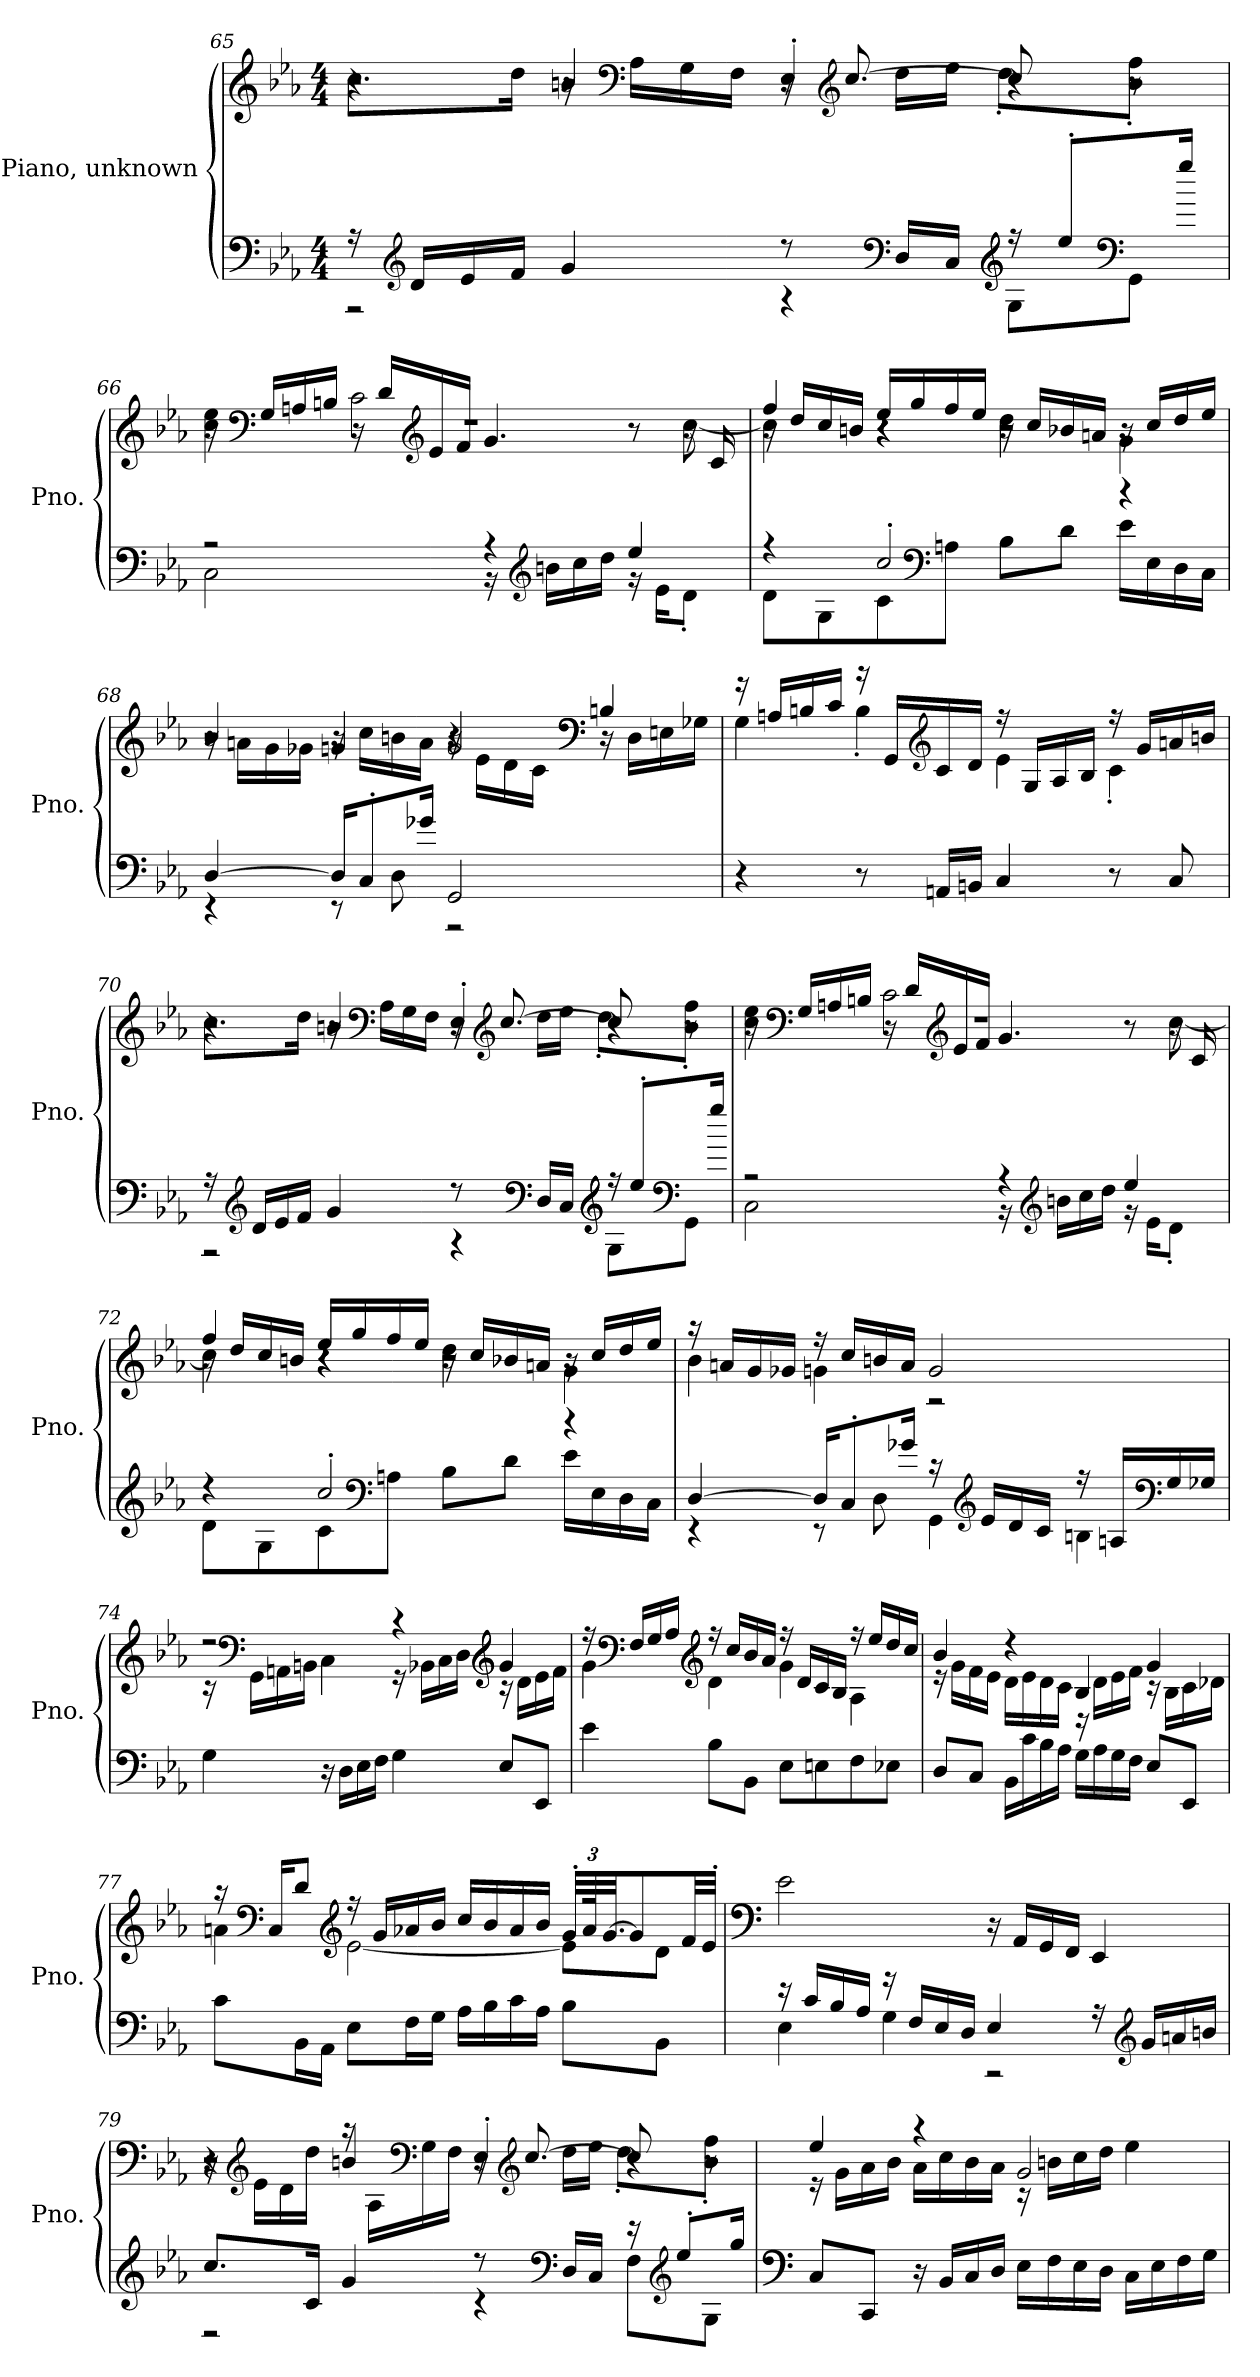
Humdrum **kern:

**kern	**kern
*part1	*part1
*staff2	*staff1
*I"Piano, unknown	*
*I'Pno.	*
*clefF4	*clefG2
*k[b-e-a-]	*k[b-e-a-]
*M4/4	*M4/4
=65	=65
*^	*^
*	*	*	*^
16r	2r	2r	8.cc\L	4r
*clefG2	*	*	*	*
16d/LL	.	.	.	.
16e-/	.	.	.	.
16f/JJ	.	.	16dd\Jk	.
4g/	.	.	16r	4bn/
*	*	*clefF4	*	*
.	.	.	16A-\LL	.
.	.	.	16G\	.
.	.	.	16F\JJ	.
8r	4r	16r	8r	4E-'/
*	*	*clefG2	*	*
.	.	[8.cc/	.	.
*clefF4	*	*	*	*
16D/LL	.	.	16dd\LL	.
16C/JJ	.	.	16ee-\JJ	.
*clefG2	*	*	*	*
16r	8G\L	8cc/]	8dd'\L	4r
8ee-'/L	.	.	.	.
*clefF4	*	*	*	*
.	8GG\J	8r	8b\' 8ff\'J	.
16gg/Jk	.	.	.	.
!!LO:LB:g=z	!!	!!
=66	=66	=66	=66	=66
2r	2C\	1r	4cc\ 4ee-\	16r
*	*	*clefF4	*	*
.	.	.	.	16G/LL
.	.	.	.	16An/
.	.	.	.	16Bn/JJ
.	.	.	2c\	16r
.	.	.	.	16d/LL
*	*	*clefG2	*	*
.	.	.	.	16e-/
.	.	.	.	16f/JJ
4r	16r	.	.	4.g/
*clefG2	*	*	*	*
.	16bn\LL	.	.	.
.	16cc\	.	.	.
.	16dd\JJ	.	.	.
4ee-/	16r	.	8r	.
.	16e-\KL	.	.	.
.	8d'\J	.	[8cc\	16r
.	.	.	.	16c/
=67	=67	=67	=67	=67
4r	8d\L	4ff/	4cc\]	16r
.	.	.	.	16dd/LL
.	8G\	.	.	16cc/
.	.	.	.	16bn/JJ
2cc'/	8c\	4r	4r	16ee-/LL
.	.	.	.	16gg/
*clefF4	*	*	*	*
.	8An\J	.	.	16ff/
.	.	.	.	16ee-/JJ
.	8B-\L	2r	4dd\	16r
.	.	.	.	16cc/LL
.	8d\J	.	.	16b-X/
.	.	.	.	16an/JJ
4r	16e-\LL	.	4g\	16r
.	16E-\	.	.	16cc/LL
.	16D\	.	.	16dd/
.	16C\JJ	.	.	16ee-/JJ
!!LO:LB:g=z	!!	!!
=68	=68	=68	=68	=68
[4D/	4r	4b-/	16r	2r
.	.	.	16an\LL	.
.	.	.	16g\	.
.	.	.	16g-X\JJ	.
16D/KL]	8r	4gn/	16r	.
8C'/	.	.	16cc\LL	.
.	8D\	.	16bn\	.
16g-X/Jk	.	.	16a\JJ	.
2GG/	2r	2g/	16r	4r
.	.	.	16e-\LL	.
.	.	.	16d\	.
.	.	.	16c\JJ	.
*	*	*clefF4	*	*
.	.	.	16r	4Bn/
.	.	.	16D\LL	.
.	.	.	16En\	.
.	.	.	16G-X\JJ	.
*v	*v	*	*	*
*	*	*v	*v
=69	=69	=69
4r	16r	4G\
.	16An/LL	.
.	16Bn/	.
.	16c/JJ	.
8r	16r	4B'\
.	16GG/LL	.
*	*clefG2	*
16AAn/LL	16c/	.
16BBn/JJ	16d/JJ	.
4C/	16r	4e-\
.	16G/LL	.
.	16A/	.
.	16B/JJ	.
8r	16r	4c'\
.	16g/LL	.
8C/	16an/	.
.	16bn/JJ	.
!!LO:PB:g=z
=70	=70	=70
*^	*	*^
16r	2r	2r	8.cc\L	4r
*clefG2	*	*	*	*
16d/LL	.	.	.	.
16e-/	.	.	.	.
16f/JJ	.	.	16dd\Jk	.
4g/	.	.	16r	4bn/
*	*	*clefF4	*	*
.	.	.	16A-\LL	.
.	.	.	16G\	.
.	.	.	16F\JJ	.
8r	4r	16r	8r	4E-'/
*	*	*clefG2	*	*
.	.	[8.cc/	.	.
*clefF4	*	*	*	*
16D/LL	.	.	16dd\LL	.
16C/JJ	.	.	16ee-\JJ	.
*clefG2	*	*	*	*
16r	8G\L	8cc/]	8dd'\L	4r
8ee-'/L	.	.	.	.
*clefF4	*	*	*	*
.	8GG\J	8r	8b\' 8ff\'J	.
16gg/Jk	.	.	.	.
!!LO:LB:g=z	!!	!!
=71	=71	=71	=71	=71
2r	2C\	1r	4cc\ 4ee-\	16r
*	*	*clefF4	*	*
.	.	.	.	16G/LL
.	.	.	.	16An/
.	.	.	.	16Bn/JJ
.	.	.	2c\	16r
.	.	.	.	16d/LL
*	*	*clefG2	*	*
.	.	.	.	16e-/
.	.	.	.	16f/JJ
4r	16r	.	.	4.g/
*clefG2	*	*	*	*
.	16bn\LL	.	.	.
.	16cc\	.	.	.
.	16dd\JJ	.	.	.
4ee-/	16r	.	8r	.
.	16e-\KL	.	.	.
.	8d'\J	.	[8cc\	16r
.	.	.	.	16c/
=72	=72	=72	=72	=72
4r	8d\L	4ff/	4cc\]	16r
.	.	.	.	16dd/LL
.	8G\	.	.	16cc/
.	.	.	.	16bn/JJ
2cc'/	8c\	4r	4r	16ee-/LL
.	.	.	.	16gg/
*clefF4	*	*	*	*
.	8An\J	.	.	16ff/
.	.	.	.	16ee-/JJ
.	8B-\L	2r	4dd\	16r
.	.	.	.	16cc/LL
.	8d\J	.	.	16b-X/
.	.	.	.	16an/JJ
4r	16e-\LL	.	4g\	16r
.	16E-\	.	.	16cc/LL
.	16D\	.	.	16dd/
.	16C\JJ	.	.	16ee-/JJ
*	*	*	*v	*v
!!LO:LB:g=z
=73	=73	=73	=73
[4D/	4r	16r	4b-\
.	.	16an/LL	.
.	.	16g/	.
.	.	16g-X/JJ	.
16D/KL]	8r	16r	4gn\
8C'/	.	16cc/LL	.
.	8D\	16bn/	.
16g-X/Jk	.	16a/JJ	.
16r	4GG\	2g/	2r
*clefG2	*	*	*
16e-/LL	.	.	.
16d/	.	.	.
16c/JJ	.	.	.
16r	4Bn\	.	.
16An/LL	.	.	.
*clefF4	*	*	*
16G/	.	.	.
16G-X/JJ	.	.	.
*v	*v	*	*
!!LO:LB:g=z	!!
=74	=74	=74
4G\	2r	16r
*	*clefF4	*
.	.	16GG\LL
.	.	16AAn\
.	.	16BBn\JJ
16r	.	4C\
16D\LL	.	.
16E-\	.	.
16F\JJ	.	.
4G\	4r	16r
.	.	16BB-X\LL
.	.	16C\
.	.	16D\JJ
*	*clefG2	*
8E-/L	4g/	16r
.	.	16d\LL
8EE-/J	.	16e-\
.	.	16f\JJ
=75	=75	=75
4e-\	16r	4g\
*	*clefF4	*
.	16F/LL	.
.	16G/	.
.	16A-/JJ	.
*	*clefG2	*
8B-\L	16r	4d\
.	16cc/LL	.
8BB-\J	16b-/	.
.	16a-/JJ	.
8E-\L	16r	4g\
.	16d/LL	.
8En\	16c/	.
.	16B-/JJ	.
8F\	16r	4A-\
.	16ee-/LL	.
8E-X\J	16dd/	.
.	16cc/JJ	.
!!LO:LB:g=z	!!
=76	=76	=76
8D/L	4b-/	16r
.	.	16g\LL
8C/J	.	16f\
.	.	16e-\JJ
16BB-\LL	4r	16d\LL
16c\	.	16e-\
16B-\	.	16d\
16A-\JJ	.	16c\JJ
16G\LL	4B-/	16r
16A-\	.	16d\LL
16G\	.	16e-\
16F\JJ	.	16f\JJ
8E-/L	4g/	16r
.	.	16B-\LL
8EE-/J	.	16c\
.	.	16d-X\JJ
=77	=77	=77
8c\L	16r	4an\
*	*clefF4	*
.	16C/KL	.
16BB-\L	8d/J	.
16AA-\JJ	.	.
*	*clefG2	*
8E-\L	16r	[2e-\
.	16g/LL	.
16F\L	16a-X/	.
16G\JJ	16b-/JJ	.
16A-\LL	16cc/LL	.
16B-\	16b-/	.
16c\	16a-/	.
16A-\JJ	16b-/JJ	.
*	*Xbrackettup	*
8B-\L	48g'/LLL	8e-\L]
.	96a-/K	.
.	[48.g/JJ	.
.	8g/]	.
8BB-\J	.	8d\J
.	32f/LL	.
.	32e-'/JJJ	.
*	*v	*v
!!LO:LB:g=z
=78	=78
*	*clefF4
*^	*
16r	4E-\	2e-\
16c/LL	.	.
16B-/	.	.
16A-/JJ	.	.
16r	4G\	.
16F/LL	.	.
16E-/	.	.
16D/JJ	.	.
4E-/	2r	16r
.	.	16AA-/LL
.	.	16GG/
.	.	16FF/JJ
16r	.	4EE-/
*clefG2	*	*
16g/LL	.	.
16an/	.	.
16bn/JJ	.	.
=79	=79	=79
*	*	*^
*	*	*	*^
8.cc/L	2r	2r	16r	4r
*	*	*clefG2	*	*
.	.	.	16e-\LL	.
.	.	.	16d\	.
16c/Jk	.	.	16dd\JJ	.
4g/	.	.	16r	4bn/
.	.	.	16A-\LL	.
*	*	*clefF4	*	*
.	.	.	16G\	.
.	.	.	16F\JJ	.
8r	4r	16r	8r	4E-'/
*	*	*clefG2	*	*
.	.	[8.cc/	.	.
*clefF4	*	*	*	*
16D/LL	.	.	16dd\LL	.
16C/JJ	.	.	16ee-\JJ	.
16r	8F\L	8cc/]	8dd'\L	4r
*clefG2	*	*	*	*
8ee-'/L	.	.	.	.
.	8G\J	8r	8b\' 8ff\'J	.
16gg/Jk	.	.	.	.
*v	*v	*	*	*
*	*v	*v	*v
!!LO:PB:g=z
=80	=80
*clefF4	*
*	*^
8C/L	4ee-/	16r
.	.	16g\LL
8CC/J	.	16a-\
.	.	16b-\JJ
16r	4r	16a-\LL
16BB-/LL	.	16cc\
16C/	.	16b-\
16D/JJ	.	16a-\JJ
16E-\LL	2g/	16r
16F\	.	16bn\LL
16E-\	.	16cc\
16D\JJ	.	16dd\JJ
16C\LL	.	4ee-\
16E-\	.	.
16F\	.	.
16G\JJ	.	.
*	*v	*v
=	=
*-	*-
